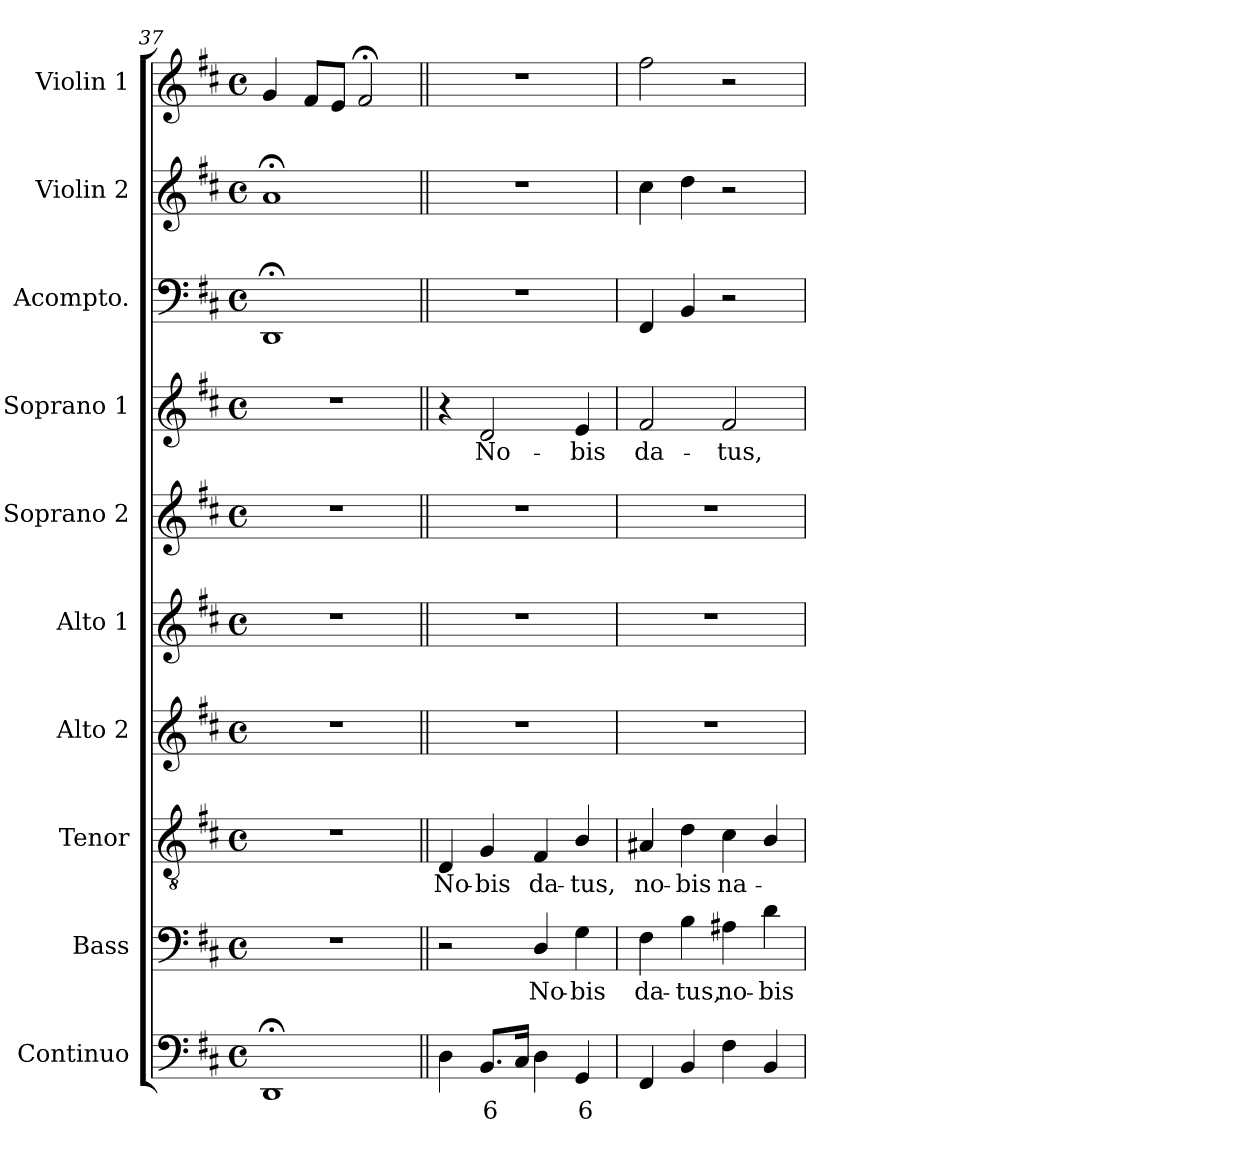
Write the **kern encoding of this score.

**kern	**text	**kern	**text	**kern	**text	**kern	**kern	**kern	**kern	**text	**kern	**kern	**kern
*part10	*part10	*part9	*part9	*part8	*part8	*part7	*part6	*part5	*part4	*part4	*part3	*part2	*part1
*staff10	*staff10	*staff9	*staff9	*staff8	*staff8	*staff7	*staff6	*staff5	*staff4	*staff4	*staff3	*staff2	*staff1
*I"Continuo	*	*I"Bass	*	*I"Tenor	*	*I"Alto 2	*I"Alto 1	*I"Soprano 2	*I"Soprano 1	*	*I"Acompto.	*I"Violin 2	*I"Violin 1
*I'Cont.	*	*I'B.	*	*I'T.	*	*I'A2.	*I'A1.	*I'S2.	*I'S1.	*	*I'Ac.	*I'Vln. 2	*I'Vln. 1
*clefF4	*	*clefF4	*	*clefGv2	*	*clefG2	*clefG2	*clefG2	*clefG2	*	*clefF4	*clefG2	*clefG2
*	*	*	*	*ITrd7c12	*	*	*	*	*	*	*	*	*
*k[f#c#]	*	*k[f#c#]	*	*k[f#c#]	*	*k[f#c#]	*k[f#c#]	*k[f#c#]	*k[f#c#]	*	*k[f#c#]	*k[f#c#]	*k[f#c#]
*D:	*	*D:	*	*D:	*	*D:	*D:	*D:	*D:	*	*D:	*D:	*D:
*M4/4	*	*M4/4	*	*M4/4	*	*M4/4	*M4/4	*M4/4	*M4/4	*	*M4/4	*M4/4	*M4/4
*met(c)	*	*met(c)	*	*met(c)	*	*met(c)	*met(c)	*met(c)	*met(c)	*	*met(c)	*met(c)	*met(c)
=37	=37	=37	=37	=37	=37	=37	=37	=37	=37	=37	=37	=37	=37
1DD;i	.	1r	.	1r	.	1r	1r	1r	1r	.	1DD;i	1a;i	4gi/
.	.	.	.	.	.	.	.	.	.	.	.	.	8f#i/L
.	.	.	.	.	.	.	.	.	.	.	.	.	8ei/J
.	.	.	.	.	.	.	.	.	.	.	.	.	2f#;i/
!!LO:PB:g=z
=38||	=38||	=38||	=38||	=38||	=38||	=38||	=38||	=38||	=38||	=38||	=38||	=38||	=38||
!	!	!	!	!	!LO:LY:b:color=#000000	!	!	!	!	!	!	!	!
4Di\	.	2r	.	4DDi/	No-	1r	1r	1r	4r	.	1r	1r	1r
!	!LO:LY:b:color=#000000	!	!	!	!	!	!	!	!	!	!	!	!
!	!	!	!	!	!LO:LY:b:color=#000000	!	!	!	!	!	!	!	!
!	!	!	!	!	!	!	!	!	!	!LO:LY:b:color=#000000	!	!	!
8.BBi/L	6	.	.	4GGi/	-bis	.	.	.	2di/	No-	.	.	.
16C#i/Jk	.	.	.	.	.	.	.	.	.	.	.	.	.
!	!	!	!LO:LY:b:color=#000000	!	!	!	!	!	!	!	!	!	!
!	!	!	!	!	!LO:LY:b:color=#000000	!	!	!	!	!	!	!	!
4Di\	.	4Di/	No-	4FF#i/	da-	.	.	.	.	.	.	.	.
!	!LO:LY:b:color=#000000	!	!	!	!	!	!	!	!	!	!	!	!
!	!	!	!LO:LY:b:color=#000000	!	!	!	!	!	!	!	!	!	!
!	!	!	!	!	!LO:LY:b:color=#000000	!	!	!	!	!	!	!	!
!	!	!	!	!	!	!	!	!	!	!LO:LY:b:color=#000000	!	!	!
4GGi/	6	4Gi\	-bis	4BBi/	-tus,	.	.	.	4ei/	-bis	.	.	.
=39	=39	=39	=39	=39	=39	=39	=39	=39	=39	=39	=39	=39	=39
!	!	!	!LO:LY:b:color=#000000	!	!	!	!	!	!	!	!	!	!
!	!	!	!	!	!LO:LY:b:color=#000000	!	!	!	!	!	!	!	!
!	!	!	!	!	!	!	!	!	!	!LO:LY:b:color=#000000	!	!	!
4FF#i/	.	4F#i\	da-	4AA#Xi/	no-	1r	1r	1r	2f#i/	da-	4FF#i/	4cc#i\	2ff#i\
!	!	!	!LO:LY:b:color=#000000	!	!	!	!	!	!	!	!	!	!
!	!	!	!	!	!LO:LY:b:color=#000000	!	!	!	!	!	!	!	!
4BBi/	.	4Bi\	-tus,	4Di\	-bis	.	.	.	.	.	4BBi/	4ddi\	.
!	!	!	!LO:LY:b:color=#000000	!	!	!	!	!	!	!	!	!	!
!	!	!	!	!	!LO:LY:b:color=#000000	!	!	!	!	!	!	!	!
!	!	!	!	!	!	!	!	!	!	!LO:LY:b:color=#000000	!	!	!
4F#i\	.	4A#Xi\	no-	4C#i\	na-	.	.	.	2f#i/	-tus,	2r	2r	2r
!	!	!	!LO:LY:b:color=#000000	!	!	!	!	!	!	!	!	!	!
4BBi/	.	4di\	-bis	4BBi/	.	.	.	.	.	.	.	.	.
=	=	=	=	=	=	=	=	=	=	=	=	=	=
*-	*-	*-	*-	*-	*-	*-	*-	*-	*-	*-	*-	*-	*-
